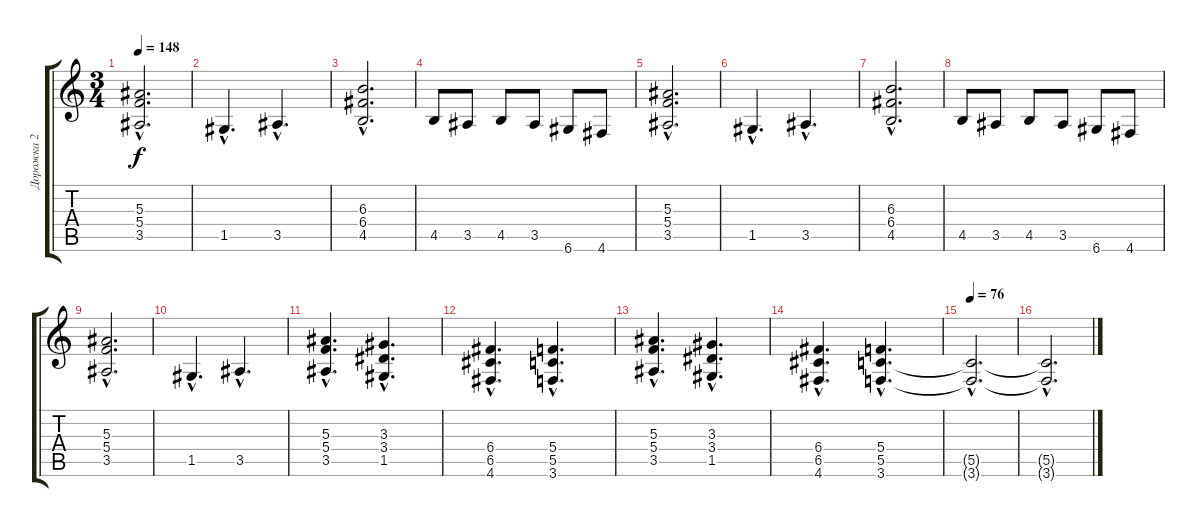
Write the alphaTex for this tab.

\track ("Дорожка 2" "Дорожка 2") {instrument overdrivenguitar}
\staff {score tabs}
\tuning (D4 A3 F3 C3 G2 D2) {hide}
\ts (3 4)
\tempo 148
\clef g2
\ks c
(5.3{hac} 5.4{hac} 3.5{hac}).2{d dy f} |
1.5{hac}.4{d} 3.5{hac}.4{d} |
(6.3{hac} 6.4{hac} 4.5{hac}).2{d} |
4.5.8 3.5.8 4.5.8 3.5.8 6.6.8 4.6.8 |
(5.3{hac} 5.4{hac} 3.5{hac}).2{d} |
1.5{hac}.4{d} 3.5{hac}.4{d} |
(6.3{hac} 6.4{hac} 4.5{hac}).2{d} |
4.5.8 3.5.8 4.5.8 3.5.8 6.6.8 4.6.8 |
(5.3{hac} 5.4{hac} 3.5{hac}).2{d} |
1.5{hac}.4{d} 3.5{hac}.4{d} |
(5.3{hac} 5.4{hac} 3.5{hac}).4{d} (3.3{hac} 3.4{hac} 1.5{hac}).4{d} |
(6.4{hac} 6.5{hac} 4.6{hac}).4{d} (5.4{hac} 5.5{hac} 3.6{hac}).4{d} |
(5.3{hac} 5.4{hac} 3.5{hac}).4{d} (3.3{hac} 3.4{hac} 1.5{hac}).4{d} |
(6.4{hac} 6.5{hac} 4.6{hac}).4{d} (5.4{hac} 5.5{hac} 3.6{hac}).4{d} |
\tempo 76
(5.5{hac t} 3.6{hac t}).2{d} |
(5.5{hac t} 3.6{hac t}).2{d}
